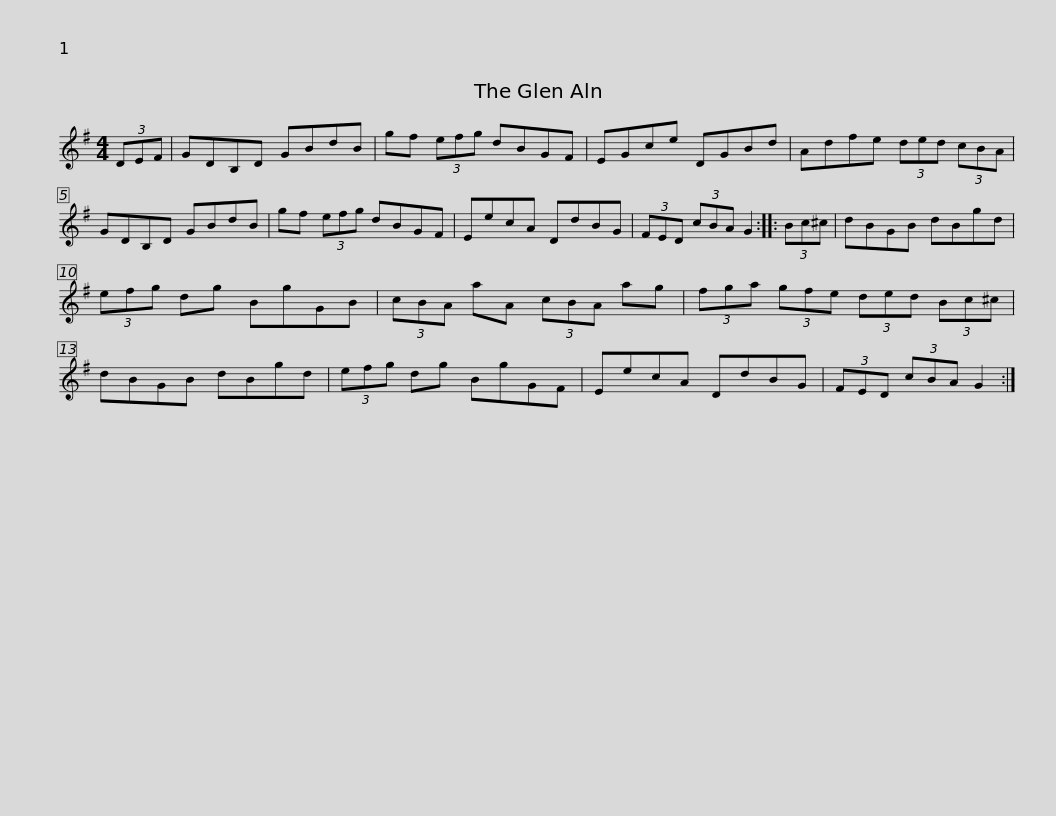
X:1
L:1/8
M:4/4
I:linebreak $
K:G
V:1 treble
V:1
 (3DEF | GDB,D GBdB | gf (3efg dBGF | EGce DGBd | Adfe (3ded (3cBA |$ %5
 GDB,D GBdB | gf (3efg dBGF | EecA DdBG | (3FED (3cBA G2 :: (3Bc^c | %10
 dBGB dBgd |$ (3efg dg BgGB | (3cBA aA (3cBA ag | (3fga (3gfe (3ded (3Bc^c | dBGB dBgd |$ %15
 (3efg dg BgGF | EecA DdBG | (3FED (3cBA G2 :| %18
